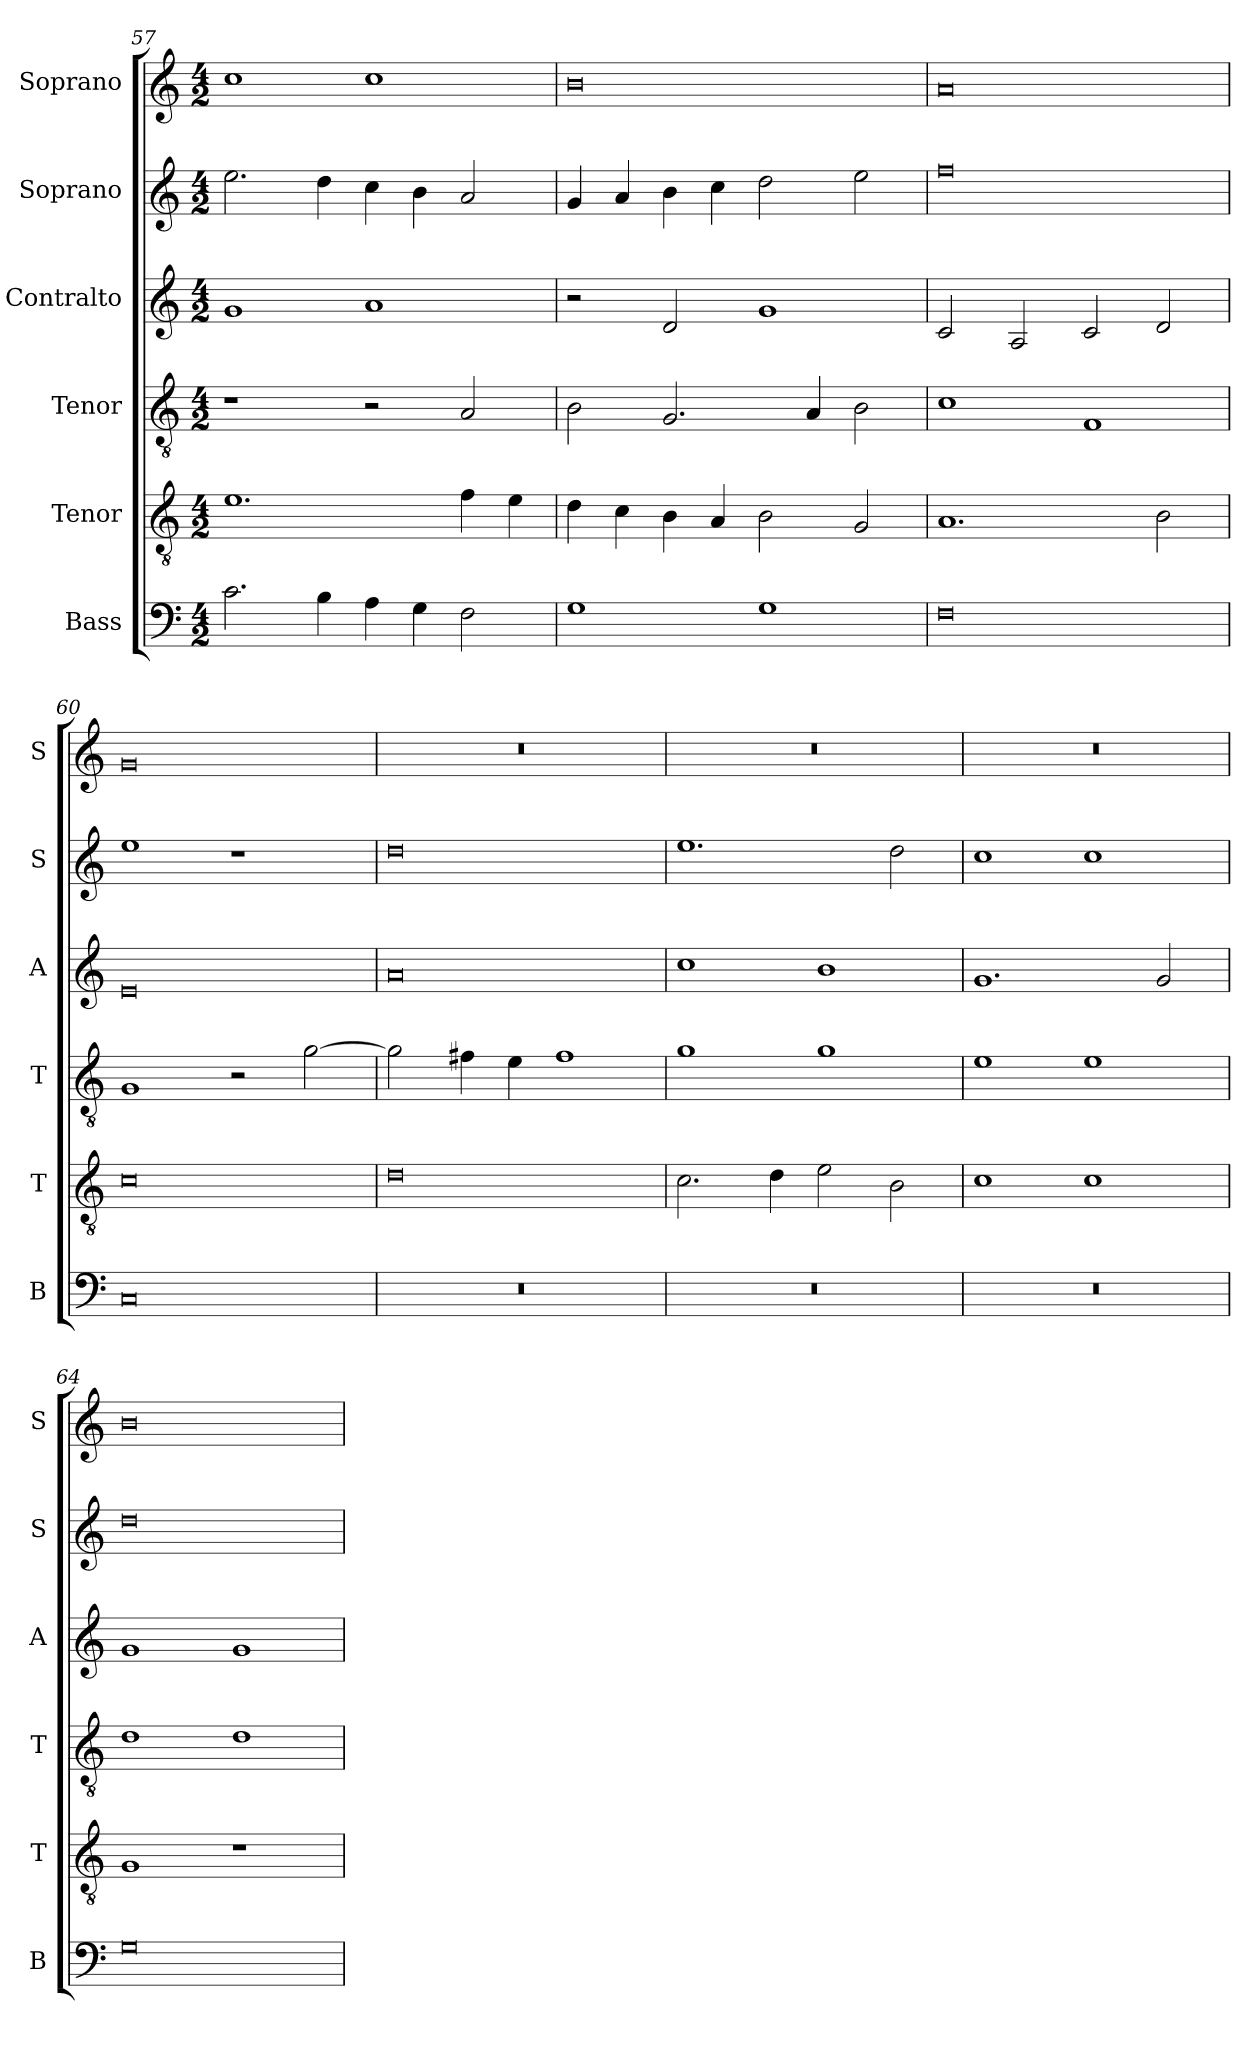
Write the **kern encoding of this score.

**kern	**kern	**kern	**kern	**kern	**kern
*part6	*part5	*part4	*part3	*part2	*part1
*staff6	*staff5	*staff4	*staff3	*staff2	*staff1
*I"Bass	*I"Tenor	*I"Tenor	*I"Contralto	*I"Soprano	*I"Soprano
*I'B	*I'T	*I'T	*I'A	*I'S	*I'S
*clefF4	*clefGv2	*clefGv2	*clefG2	*clefG2	*clefG2
*k[]	*k[]	*k[]	*k[]	*k[]	*k[]
*G:mix	*G:mix	*G:mix	*G:mix	*G:mix	*G:mix
*M4/2	*M4/2	*M4/2	*M4/2	*M4/2	*M4/2
=57	=57	=57	=57	=57	=57
2.c	1.e	1r	1g	2.ee	1cc
4B	.	.	.	4dd	.
4A	.	2r	1a	4cc	1cc
4G	.	.	.	4b	.
2F	4f	2A	.	2a	.
.	4e	.	.	.	.
=58	=58	=58	=58	=58	=58
1G	4d	2B	2r	4g	0b
.	4c	.	.	4a	.
.	4B	2.G	2d	4b	.
.	4A	.	.	4cc	.
1G	2B	.	1g	2dd	.
.	.	4A	.	.	.
.	2G	2B	.	2ee	.
=59	=59	=59	=59	=59	=59
0F	1.A	1c	2c	0ff	0a
.	.	.	2A	.	.
.	.	1F	2c	.	.
.	2B	.	2d	.	.
=60	=60	=60	=60	=60	=60
0C	0c	1G	0e	1ee	0g
.	.	2r	.	1r	.
.	.	[2g	.	.	.
=61	=61	=61	=61	=61	=61
0r	0d	2g]	0a	0dd	0r
.	.	4f#X	.	.	.
.	.	4e	.	.	.
.	.	1f#	.	.	.
=62	=62	=62	=62	=62	=62
0r	2.c	1g	1cc	1.ee	0r
.	4d	.	.	.	.
.	2e	1g	1b	.	.
.	2B	.	.	2dd	.
=63	=63	=63	=63	=63	=63
0r	1c	1e	1.g	1cc	0r
.	1c	1e	.	1cc	.
.	.	.	2g	.	.
=64	=64	=64	=64	=64	=64
0G	1G	1d	1g	0dd	0b
.	1r	1d	1g	.	.
=	=	=	=	=	=
*-	*-	*-	*-	*-	*-
